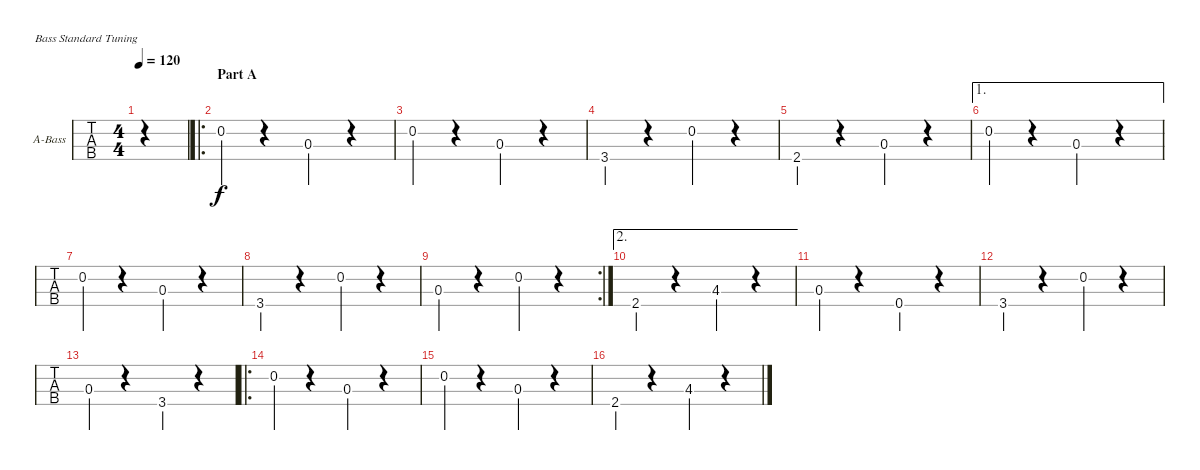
\defaultSystemsLayout 4
\bracketExtendMode groupsimilarinstruments
\multiBarRest
\firstSystemTrackNameOrientation horizontal
\otherSystemsTrackNameOrientation horizontal
\track ("Acoustic Bass" "A-Bass") {instrument acousticbass}
\staff {tabs}
\tuning (G2 D2 A1 E1)
\ts (4 4)
\tempo 120
\clef f4
\ks c
|
\ro
\section ("" "Part A")
0.2.4 r.4 0.3.4 r.4 |
0.2.4 r.4 0.3.4 r.4 |
3.4.4 r.4 0.2.4 r.4 |
2.4.4 r.4 0.3.4 r.4 |
\ae 1
0.2.4 r.4 0.3.4 r.4 |
0.2.4 r.4 0.3.4 r.4 |
3.4.4 r.4 0.2.4 r.4 |
\rc 2
0.3.4 r.4 0.2.4 r.4 |
\ae 2
2.4.4 r.4 4.3.4 r.4 |
0.3.4 r.4 0.4.4 r.4 |
3.4.4 r.4 0.2.4 r.4 |
0.3.4 r.4 3.4.4 r.4 |
\ro
0.2.4 r.4 0.3.4 r.4 |
0.2.4 r.4 0.3.4 r.4 |
2.4.4 r.4 4.3.4 r.4
